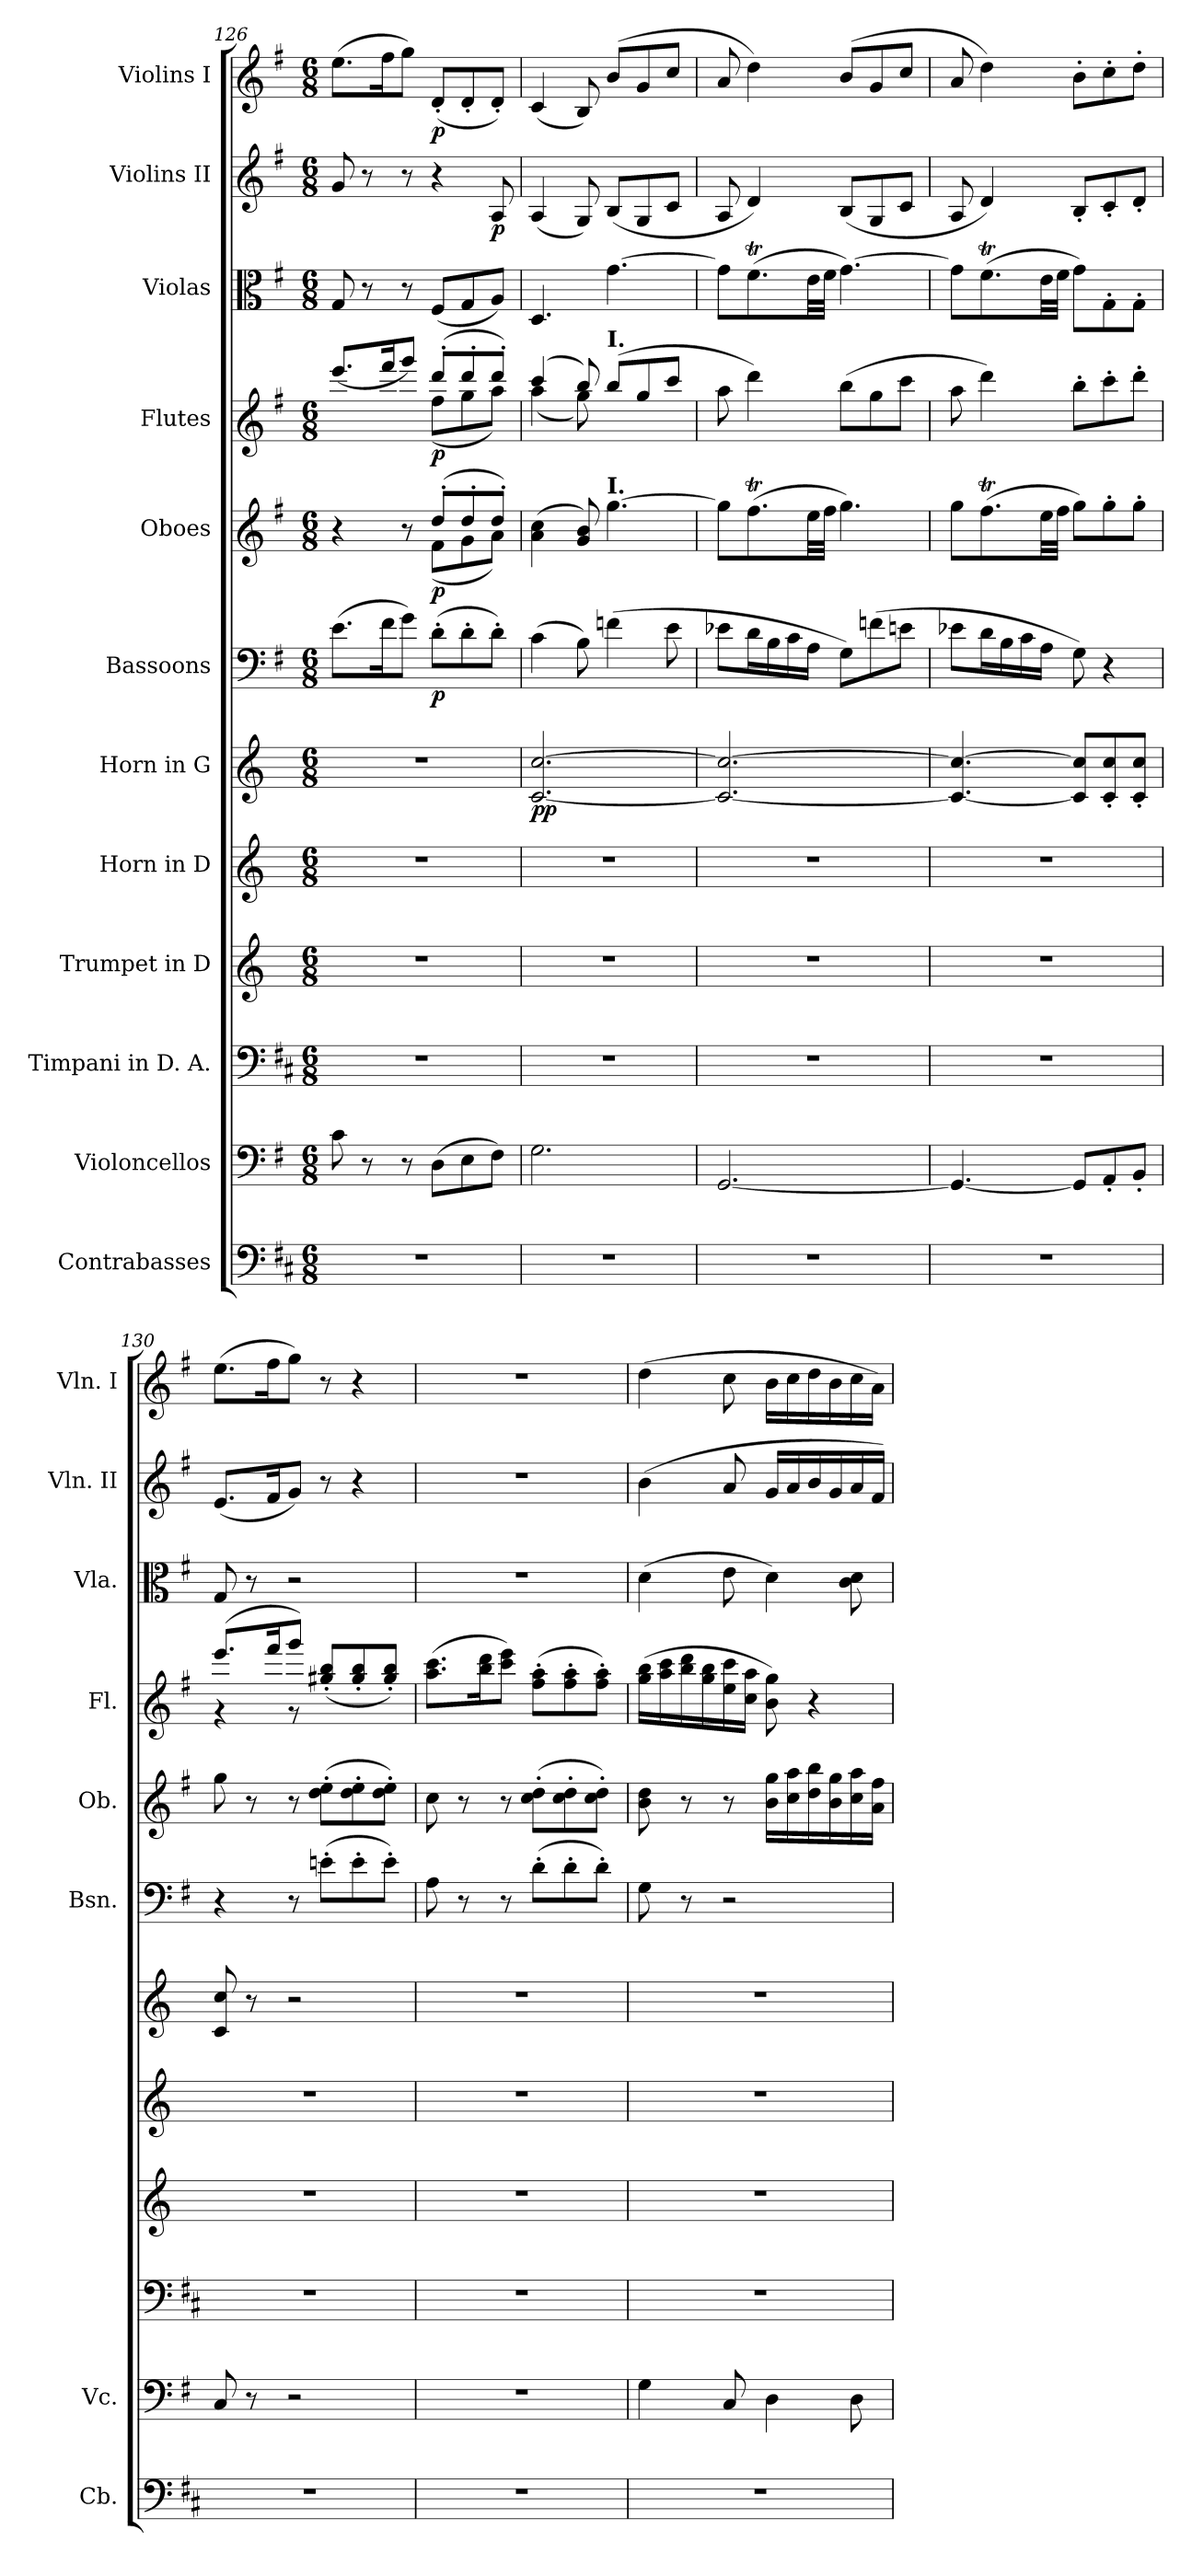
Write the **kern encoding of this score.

**kern	**kern	**kern	**kern	**kern	**kern	**dynam	**kern	**dynam	**kern	**dynam	**kern	**dynam	**kern	**kern	**dynam	**kern	**dynam
*part12	*part11	*part10	*part9	*part8	*part7	*part7	*part6	*part6	*part5	*part5	*part4	*part4	*part3	*part2	*part2	*part1	*part1
*staff12	*staff11	*staff10	*staff9	*staff8	*staff7	*staff7	*staff6	*staff6	*staff5	*staff5	*staff4	*staff4	*staff3	*staff2	*staff2	*staff1	*staff1
*I"Contrabasses	*I"Violoncellos	*I"Timpani in D. A.	*I"Trumpet in D	*I"Horn in D	*I"Horn in G	*	*I"Bassoons	*	*I"Oboes	*	*I"Flutes	*	*I"Violas	*I"Violins II	*	*I"Violins I	*
*I'Cb.	*I'Vc.	*	*	*	*	*	*I'Bsn.	*	*I'Ob.	*	*I'Fl.	*	*I'Vla.	*I'Vln. II	*	*I'Vln. I	*
!!LO:PB:g=z
*clefF4	*clefF4	*clefF4	*clefG2	*clefG2	*clefG2	*	*clefF4	*	*clefG2	*	*clefG2	*	*clefC3	*clefG2	*	*clefG2	*
*ITrd7c12	*	*	*ITrd-1c-2	*ITrd6c10	*ITrd3c5	*	*	*	*	*	*	*	*	*	*	*	*
*k[f#c#]	*k[f#]	*k[f#c#]	*k[f#c#]	*k[f#c#]	*k[f#]	*	*k[f#]	*	*k[f#]	*	*k[f#]	*	*k[f#]	*k[f#]	*	*k[f#]	*
*M6/8	*M6/8	*M6/8	*M6/8	*M6/8	*M6/8	*	*M6/8	*	*M6/8	*	*M6/8	*	*M6/8	*M6/8	*	*M6/8	*
=126	=126	=126	=126	=126	=126	=126	=126	=126	=126	=126	=126	=126	=126	=126	=126	=126	=126
*	*	*	*	*	*	*	*	*	*^	*	*^	*	*	*	*	*	*
2.r	8c\	2.r	2.r	2.r	2.r	.	(>8.e\L	.	4r	4.ryy	.	(>8.eee/L	4.ryy	.	8G/	8g/	.	(>8.ee\L	.
.	8r	.	.	.	.	.	.	.	.	.	.	.	.	.	8r	8r	.	.	.
.	.	.	.	.	.	.	16f#\K	.	.	.	.	16fff#/K	.	.	.	.	.	16ff#\K	.
.	8r	.	.	.	.	.	8g\J)	.	8r	.	.	8ggg/J)	.	.	8r	8r	.	8gg\J)	.
!	!	!	!	!	!	!	!	!LO:DY:b	!	!	!LO:DY:b	!	!	!LO:DY:b	!	!	!	!	!LO:DY:b
.	(>8D\L	.	.	.	.	.	(>8d'\L	p	(>8dd'/L	(<8f#\L	p	(>8ddd'/L	(<8ff#\L	p	(<8F#/L	4r	.	(<8d'/L	p
.	8E\	.	.	.	.	.	8d'\	.	8dd'/	8g\	.	8ddd'/	8gg\	.	8G/	.	.	8d'/	.
!	!	!	!	!	!	!	!	!	!	!	!	!	!	!	!	!	!LO:DY:b	!	!
.	8F#\J)	.	.	.	.	.	8d'\J)	.	8dd'/J)	8a\J)	.	8ddd'/J)	8aa\J)	.	8A/J)	8A/	p	8d'/J)	.
=127	=127	=127	=127	=127	=127	=127	=127	=127	=127	=127	=127	=127	=127	=127	=127	=127	=127	=127	=127
!	!	!	!	!	!	!LO:DY:b	!	!	!	!	!	!	!	!	!	!	!	!	!
*	*	*	*	*	*	*	*	*	*v	*v	*	*	*	*	*	*	*	*	*
2.r	2.G\	2.r	2.r	2.r	[2.G/ [2.g/	pp	(>4c\	.	(>4a\ 4cc\	.	(>4ccc/	(<4aa\	.	4.D/	(<4A/	.	(<4c/	.
.	.	.	.	.	.	.	8B\)	.	8g/ 8b/)	.	8bb/)	8gg\)	.	.	8G/)	.	8B/)	.
!	!	!	!	!	!	!	!	!	!	!	!LO:TX:a:B:t=I.	!	!	!	!	!	!	!
!	!	!	!	!	!	!	!	!	!LO:TX:a:B:t=I.	!	!	!	!	!	!	!	!	!
.	.	.	.	.	.	.	(>4fn\	.	[4.gg\	.	(>8bb/L	4.ryy	.	[4.g\	(<8B/L	.	(<8b/L	.
.	.	.	.	.	.	.	.	.	.	.	8gg/	.	.	.	8G/	.	8g/	.
.	.	.	.	.	.	.	8e\	.	.	.	8ccc/J	.	.	.	8c/J	.	8cc/J	.
*	*	*	*	*	*	*	*	*	*	*	*v	*v	*	*	*	*	*	*
=128	=128	=128	=128	=128	=128	=128	=128	=128	=128	=128	=128	=128	=128	=128	=128	=128	=128
2.r	[2.GG/	2.r	2.r	2.r	2.G/_ 2.g/_	.	8e-X\L	.	8gg\L]	.	8aa\	.	8g\L]	8A/	.	8a/	.
.	.	.	.	.	.	.	16d\L	.	(>8.ff#t\	.	4ddd\)	.	(>8.f#t\	4d/)	.	4dd\)	.
.	.	.	.	.	.	.	16B\	.	.	.	.	.	.	.	.	.	.
.	.	.	.	.	.	.	16c\	.	.	.	.	.	.	.	.	.	.
.	.	.	.	.	.	.	16A\JJ	.	32ee\LL	.	.	.	32e\LL	.	.	.	.
.	.	.	.	.	.	.	.	.	32ff#\JJJ	.	.	.	32f#\JJJ	.	.	.	.
.	.	.	.	.	.	.	8G\L)	.	4.gg\)	.	(>8bb\L	.	[4.g\)	(<8B/L	.	(<8b/L	.
.	.	.	.	.	.	.	(>8fn\	.	.	.	8gg\	.	.	8G/	.	8g/	.
.	.	.	.	.	.	.	8en\J	.	.	.	8ccc\J	.	.	8c/J	.	8cc/J	.
=129	=129	=129	=129	=129	=129	=129	=129	=129	=129	=129	=129	=129	=129	=129	=129	=129	=129
2.r	4.GG/_	2.r	2.r	2.r	4.G/_ 4.g/_	.	8e-X\L	.	8gg\L	.	8aa\	.	8g\L]	8A/	.	8a/	.
.	.	.	.	.	.	.	16d\L	.	(>8.ff#t\	.	4ddd\)	.	(>8.f#t\	4d/)	.	4dd\)	.
.	.	.	.	.	.	.	16B\	.	.	.	.	.	.	.	.	.	.
.	.	.	.	.	.	.	16c\	.	.	.	.	.	.	.	.	.	.
.	.	.	.	.	.	.	16A\JJ	.	32ee\LL	.	.	.	32e\LL	.	.	.	.
.	.	.	.	.	.	.	.	.	32ff#\JJJ	.	.	.	32f#\JJJ	.	.	.	.
.	8GG/L]	.	.	.	8G/] 8g/]L	.	8G\)	.	8gg\L)	.	8bb'\L	.	8g\L)	8B'/L	.	8b'\L	.
.	8AA'/	.	.	.	8G/' 8g/'	.	4r	.	8gg'\	.	8ccc'\	.	8G'\	8c'/	.	8cc'\	.
.	8BB'/J	.	.	.	8G/' 8g/'J	.	.	.	8gg'\J	.	8ddd'\J	.	8G'\J	8d'/J	.	8dd'\J	.
!!LO:PB:g=z
=130	=130	=130	=130	=130	=130	=130	=130	=130	=130	=130	=130	=130	=130	=130	=130	=130	=130
*	*	*	*	*	*	*	*	*	*	*	*^	*	*	*	*	*	*
2.r	8C/	2.r	2.r	2.r	8G/ 8g/	.	4r	.	8gg\	.	(>8.eee/L	4r	.	8G/	(<8.e/L	.	(>8.ee\L	.
.	8r	.	.	.	8r	.	.	.	8r	.	.	.	.	8r	.	.	.	.
.	.	.	.	.	.	.	.	.	.	.	16fff#/K	.	.	.	16f#/K	.	16ff#\K	.
.	2r	.	.	.	2r	.	8r	.	8r	.	8ggg/J)	8r	.	2r	8g/J)	.	8gg\J)	.
.	.	.	.	.	.	.	(>8en'\L	.	(>8dd\' 8ee\'L	.	(>8gg#X/' 8bb/'L	4.ryy	.	.	8r	.	8r	.
.	.	.	.	.	.	.	8e'\	.	8dd\' 8ee\'	.	8gg#/' 8bb/'	.	.	.	4r	.	4r	.
.	.	.	.	.	.	.	8e'\J)	.	8dd\' 8ee\'J)	.	8gg#/' 8bb/'J)	.	.	.	.	.	.	.
*	*	*	*	*	*	*	*	*	*	*	*v	*v	*	*	*	*	*	*
=131	=131	=131	=131	=131	=131	=131	=131	=131	=131	=131	=131	=131	=131	=131	=131	=131	=131
2.r	2.r	2.r	2.r	2.r	2.r	.	8A\	.	8cc\	.	(>8.aa\ 8.ccc\L	.	2.r	2.r	.	2.r	.
.	.	.	.	.	.	.	8r	.	8r	.	.	.	.	.	.	.	.
.	.	.	.	.	.	.	.	.	.	.	16bb\ 16ddd\K	.	.	.	.	.	.
.	.	.	.	.	.	.	8r	.	8r	.	8ccc\ 8eee\J)	.	.	.	.	.	.
.	.	.	.	.	.	.	(>8d'\L	.	(>8cc\' 8dd\'L	.	(>8ff#\' 8aa\'L	.	.	.	.	.	.
.	.	.	.	.	.	.	8d'\	.	8cc\' 8dd\'	.	8ff#\' 8aa\'	.	.	.	.	.	.
.	.	.	.	.	.	.	8d'\J)	.	8cc\' 8dd\'J)	.	8ff#\' 8aa\'J)	.	.	.	.	.	.
=132	=132	=132	=132	=132	=132	=132	=132	=132	=132	=132	=132	=132	=132	=132	=132	=132	=132
2.r	4G\	2.r	2.r	2.r	2.r	.	8G\	.	8b\ 8dd\	.	(>16gg\ 16bb\LL	.	(>4d\	(>4b\	.	(>4dd\	.
.	.	.	.	.	.	.	.	.	.	.	16aa\ 16ccc\	.	.	.	.	.	.
.	.	.	.	.	.	.	8r	.	8r	.	16bb\ 16ddd\	.	.	.	.	.	.
.	.	.	.	.	.	.	.	.	.	.	16gg\ 16bb\	.	.	.	.	.	.
.	8C/	.	.	.	.	.	2r	.	8r	.	16ee\ 16ccc\	.	8e\	8a/	.	8cc\	.
.	.	.	.	.	.	.	.	.	.	.	16cc\ 16aa\JJ	.	.	.	.	.	.
.	4D\	.	.	.	.	.	.	.	16b\ 16gg\LL	.	8b\ 8gg\)	.	4d\)	16g/LL	.	16b\LL	.
.	.	.	.	.	.	.	.	.	16cc\ 16aa\	.	.	.	.	16a/	.	16cc\	.
.	.	.	.	.	.	.	.	.	16dd\ 16bb\	.	4r	.	.	16b/	.	16dd\	.
.	.	.	.	.	.	.	.	.	16b\ 16gg\	.	.	.	.	16g/	.	16b\	.
.	8D\	.	.	.	.	.	.	.	16cc\ 16aa\	.	.	.	8c\ 8d\	16a/	.	16cc\	.
.	.	.	.	.	.	.	.	.	16a\ 16ff#\JJ	.	.	.	.	16f#/JJ)	.	16a\JJ)	.
=	=	=	=	=	=	=	=	=	=	=	=	=	=	=	=	=	=
*-	*-	*-	*-	*-	*-	*-	*-	*-	*-	*-	*-	*-	*-	*-	*-	*-	*-
